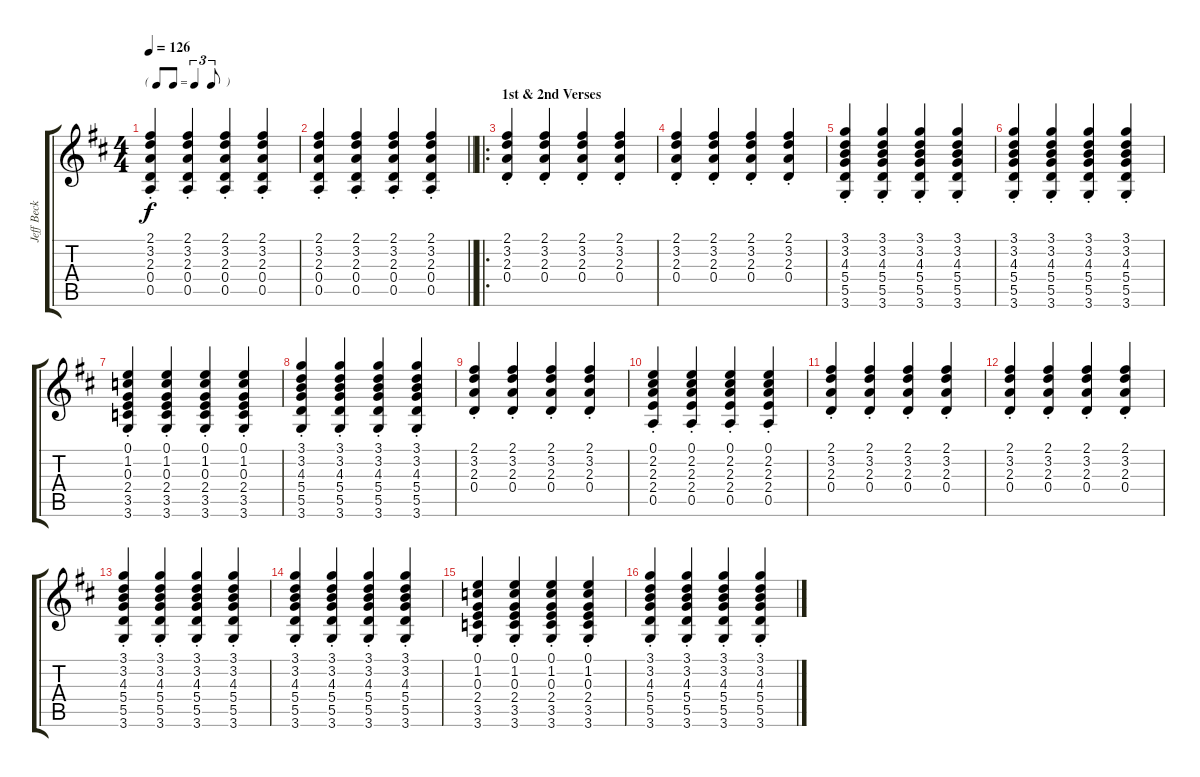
\track ("Jeff Beck - Clean Electric Guitar" "Jeff Beck ") {instrument electricguitarclean}
\staff {score tabs}
\tuning (E4 B3 G3 D3 A2 E2) {hide}
\ts (4 4)
\tf triplet8th
\tempo 126
\clef g2
\ks d
(2.1{st} 3.2{st} 2.3{st} 0.4{st} 0.5{st}).4{dy f instrument electricguitarclean} (2.1{st} 3.2{st} 2.3{st} 0.4{st} 0.5{st}).4 (2.1{st} 3.2{st} 2.3{st} 0.4{st} 0.5{st}).4 (2.1{st} 3.2{st} 2.3{st} 0.4{st} 0.5{st}).4 |
\barLineRight lightlight
(2.1{st} 3.2{st} 2.3{st} 0.4{st} 0.5{st}).4 (2.1{st} 3.2{st} 2.3{st} 0.4{st} 0.5{st}).4 (2.1{st} 3.2{st} 2.3{st} 0.4{st} 0.5{st}).4 (2.1{st} 3.2{st} 2.3{st} 0.4{st} 0.5{st}).4 |
\ro
\section ("" "1st & 2nd Verses")
(2.1{st} 3.2{st} 2.3{st} 0.4{st}).4 (2.1{st} 3.2{st} 2.3{st} 0.4{st}).4 (2.1{st} 3.2{st} 2.3{st} 0.4{st}).4 (2.1{st} 3.2{st} 2.3{st} 0.4{st}).4 |
(2.1{st} 3.2{st} 2.3{st} 0.4{st}).4 (2.1{st} 3.2{st} 2.3{st} 0.4{st}).4 (2.1{st} 3.2{st} 2.3{st} 0.4{st}).4 (2.1{st} 3.2{st} 2.3{st} 0.4{st}).4 |
(3.1{st} 3.2{st} 4.3{st} 5.4{st} 5.5{st} 3.6{st}).4 (3.1{st} 3.2{st} 4.3{st} 5.4{st} 5.5{st} 3.6{st}).4 (3.1{st} 3.2{st} 4.3{st} 5.4{st} 5.5{st} 3.6{st}).4 (3.1{st} 3.2{st} 4.3{st} 5.4{st} 5.5{st} 3.6{st}).4 |
(3.1{st} 3.2{st} 4.3{st} 5.4{st} 5.5{st} 3.6{st}).4 (3.1{st} 3.2{st} 4.3{st} 5.4{st} 5.5{st} 3.6{st}).4 (3.1{st} 3.2{st} 4.3{st} 5.4{st} 5.5{st} 3.6{st}).4 (3.1{st} 3.2{st} 4.3{st} 5.4{st} 5.5{st} 3.6{st}).4 |
(0.1{st} 1.2{st} 0.3{st} 2.4{st} 3.5{st} 3.6{st}).4 (0.1{st} 1.2{st} 0.3{st} 2.4{st} 3.5{st} 3.6{st}).4 (0.1{st} 1.2{st} 0.3{st} 2.4{st} 3.5{st} 3.6{st}).4 (0.1{st} 1.2{st} 0.3{st} 2.4{st} 3.5{st} 3.6{st}).4 |
(3.1{st} 3.2{st} 4.3{st} 5.4{st} 5.5{st} 3.6{st}).4 (3.1{st} 3.2{st} 4.3{st} 5.4{st} 5.5{st} 3.6{st}).4 (3.1{st} 3.2{st} 4.3{st} 5.4{st} 5.5{st} 3.6{st}).4 (3.1{st} 3.2{st} 4.3{st} 5.4{st} 5.5{st} 3.6{st}).4 |
(2.1{st} 3.2{st} 2.3{st} 0.4{st}).4 (2.1{st} 3.2{st} 2.3{st} 0.4{st}).4 (2.1{st} 3.2{st} 2.3{st} 0.4{st}).4 (2.1{st} 3.2{st} 2.3{st} 0.4{st}).4 |
(0.1{st} 2.2{st} 2.3{st} 2.4{st} 0.5{st}).4 (0.1{st} 2.2{st} 2.3{st} 2.4{st} 0.5{st}).4 (0.1{st} 2.2{st} 2.3{st} 2.4{st} 0.5{st}).4 (0.1{st} 2.2{st} 2.3{st} 2.4{st} 0.5{st}).4 |
(2.1{st} 3.2{st} 2.3{st} 0.4{st}).4 (2.1{st} 3.2{st} 2.3{st} 0.4{st}).4 (2.1{st} 3.2{st} 2.3{st} 0.4{st}).4 (2.1{st} 3.2{st} 2.3{st} 0.4{st}).4 |
(2.1{st} 3.2{st} 2.3{st} 0.4{st}).4 (2.1{st} 3.2{st} 2.3{st} 0.4{st}).4 (2.1{st} 3.2{st} 2.3{st} 0.4{st}).4 (2.1{st} 3.2{st} 2.3{st} 0.4{st}).4 |
(3.1{st} 3.2{st} 4.3{st} 5.4{st} 5.5{st} 3.6{st}).4 (3.1{st} 3.2{st} 4.3{st} 5.4{st} 5.5{st} 3.6{st}).4 (3.1{st} 3.2{st} 4.3{st} 5.4{st} 5.5{st} 3.6{st}).4 (3.1{st} 3.2{st} 4.3{st} 5.4{st} 5.5{st} 3.6{st}).4 |
(3.1{st} 3.2{st} 4.3{st} 5.4{st} 5.5{st} 3.6{st}).4 (3.1{st} 3.2{st} 4.3{st} 5.4{st} 5.5{st} 3.6{st}).4 (3.1{st} 3.2{st} 4.3{st} 5.4{st} 5.5{st} 3.6{st}).4 (3.1{st} 3.2{st} 4.3{st} 5.4{st} 5.5{st} 3.6{st}).4 |
(0.1{st} 1.2{st} 0.3{st} 2.4{st} 3.5{st} 3.6{st}).4 (0.1{st} 1.2{st} 0.3{st} 2.4{st} 3.5{st} 3.6{st}).4 (0.1{st} 1.2{st} 0.3{st} 2.4{st} 3.5{st} 3.6{st}).4 (0.1{st} 1.2{st} 0.3{st} 2.4{st} 3.5{st} 3.6{st}).4 |
(3.1{st} 3.2{st} 4.3{st} 5.4{st} 5.5{st} 3.6{st}).4 (3.1{st} 3.2{st} 4.3{st} 5.4{st} 5.5{st} 3.6{st}).4 (3.1{st} 3.2{st} 4.3{st} 5.4{st} 5.5{st} 3.6{st}).4 (3.1{st} 3.2{st} 4.3{st} 5.4{st} 5.5{st} 3.6{st}).4
